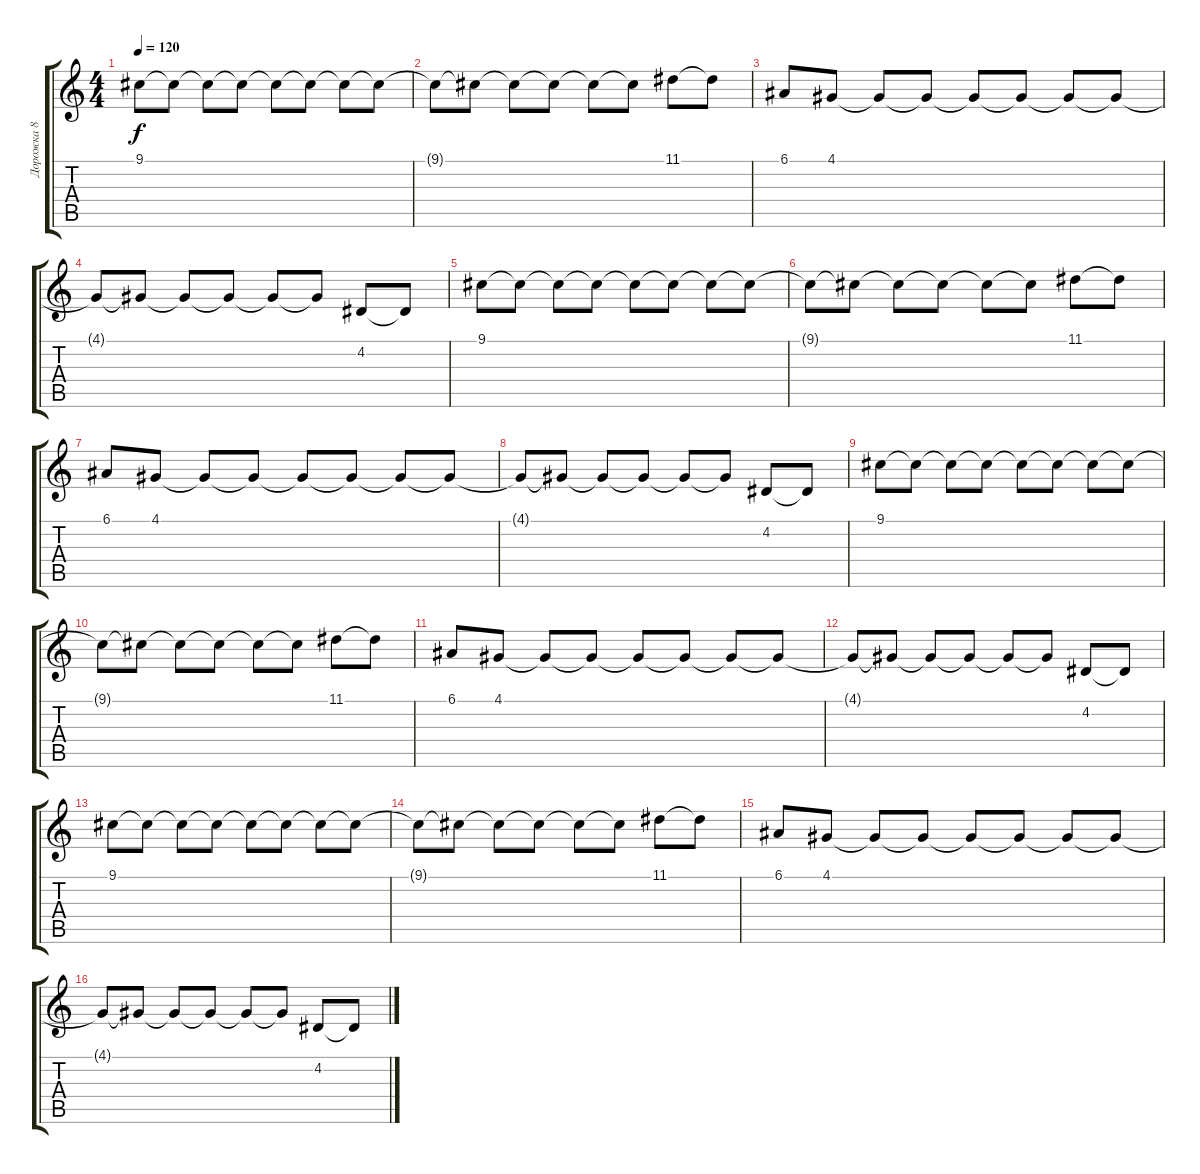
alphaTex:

\track ("Дорожка 8" "Дорожка 8") {instrument lead1square}
\staff {score tabs}
\tuning (E4 B3 G3 D3 A2 E2) {hide}
\ts (4 4)
\tempo 120
\clef g2
\ks c
9.1.8{dy f} 9.1{t}.8 9.1{t}.8 9.1{t}.8 9.1{t}.8 9.1{t}.8 9.1{t}.8 9.1{t}.8 |
9.1{t}.8 9.1{t}.8 9.1{t}.8 9.1{t}.8 9.1{t}.8 9.1{t}.8 11.1.8 11.1{t}.8 |
6.1.8 4.1.8 4.1{t}.8 4.1{t}.8 4.1{t}.8 4.1{t}.8 4.1{t}.8 4.1{t}.8 |
4.1{t}.8 4.1{t}.8 4.1{t}.8 4.1{t}.8 4.1{t}.8 4.1{t}.8 4.2.8 4.2{t}.8 |
9.1.8 9.1{t}.8 9.1{t}.8 9.1{t}.8 9.1{t}.8 9.1{t}.8 9.1{t}.8 9.1{t}.8 |
9.1{t}.8 9.1{t}.8 9.1{t}.8 9.1{t}.8 9.1{t}.8 9.1{t}.8 11.1.8 11.1{t}.8 |
6.1.8 4.1.8 4.1{t}.8 4.1{t}.8 4.1{t}.8 4.1{t}.8 4.1{t}.8 4.1{t}.8 |
4.1{t}.8 4.1{t}.8 4.1{t}.8 4.1{t}.8 4.1{t}.8 4.1{t}.8 4.2.8 4.2{t}.8 |
9.1.8 9.1{t}.8 9.1{t}.8 9.1{t}.8 9.1{t}.8 9.1{t}.8 9.1{t}.8 9.1{t}.8 |
9.1{t}.8 9.1{t}.8 9.1{t}.8 9.1{t}.8 9.1{t}.8 9.1{t}.8 11.1.8 11.1{t}.8 |
6.1.8 4.1.8 4.1{t}.8 4.1{t}.8 4.1{t}.8 4.1{t}.8 4.1{t}.8 4.1{t}.8 |
4.1{t}.8 4.1{t}.8 4.1{t}.8 4.1{t}.8 4.1{t}.8 4.1{t}.8 4.2.8 4.2{t}.8 |
9.1.8 9.1{t}.8 9.1{t}.8 9.1{t}.8 9.1{t}.8 9.1{t}.8 9.1{t}.8 9.1{t}.8 |
9.1{t}.8 9.1{t}.8 9.1{t}.8 9.1{t}.8 9.1{t}.8 9.1{t}.8 11.1.8 11.1{t}.8 |
6.1.8 4.1.8 4.1{t}.8 4.1{t}.8 4.1{t}.8 4.1{t}.8 4.1{t}.8 4.1{t}.8 |
4.1{t}.8 4.1{t}.8 4.1{t}.8 4.1{t}.8 4.1{t}.8 4.1{t}.8 4.2.8 4.2{t}.8
